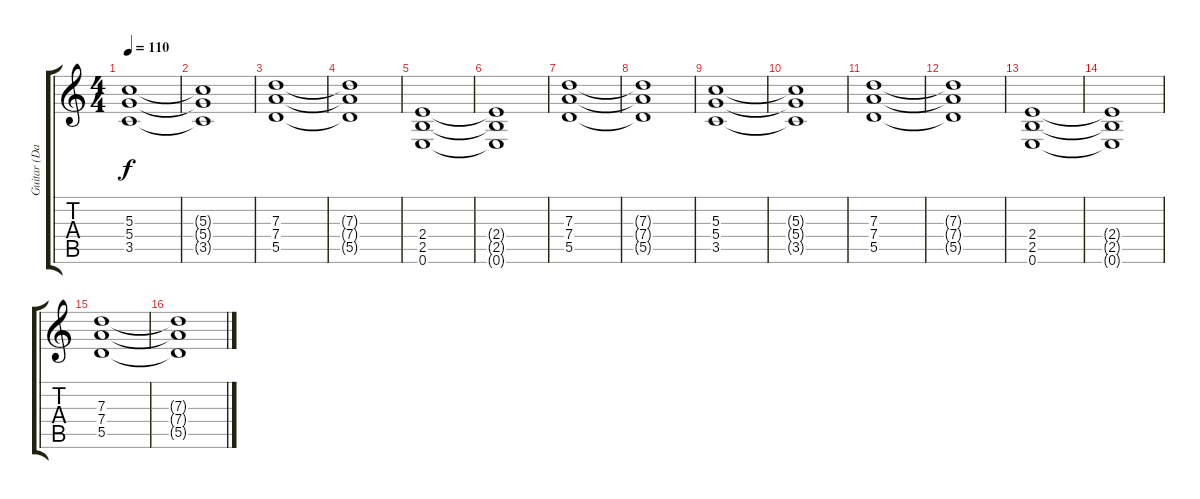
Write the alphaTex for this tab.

\track ("Guitar (Dave)" "Guitar (Da") {instrument distortionguitar}
\staff {score tabs}
\tuning (E4 B3 G3 D3 A2 E2) {hide}
\ts (4 4)
\tempo 110
\clef g2
\ks c
(5.3 5.4 3.5).1{dy f} |
(5.3{t} 5.4{t} 3.5{t}).1 |
(7.3 7.4 5.5).1 |
(7.3{t} 7.4{t} 5.5{t}).1 |
(2.4 2.5 0.6).1 |
(2.4{t} 2.5{t} 0.6{t}).1 |
(7.3 7.4 5.5).1 |
(7.3{t} 7.4{t} 5.5{t}).1 |
(5.3 5.4 3.5).1 |
(5.3{t} 5.4{t} 3.5{t}).1 |
(7.3 7.4 5.5).1 |
(7.3{t} 7.4{t} 5.5{t}).1 |
(2.4 2.5 0.6).1 |
(2.4{t} 2.5{t} 0.6{t}).1 |
(7.3 7.4 5.5).1 |
(7.3{t} 7.4{t} 5.5{t}).1
